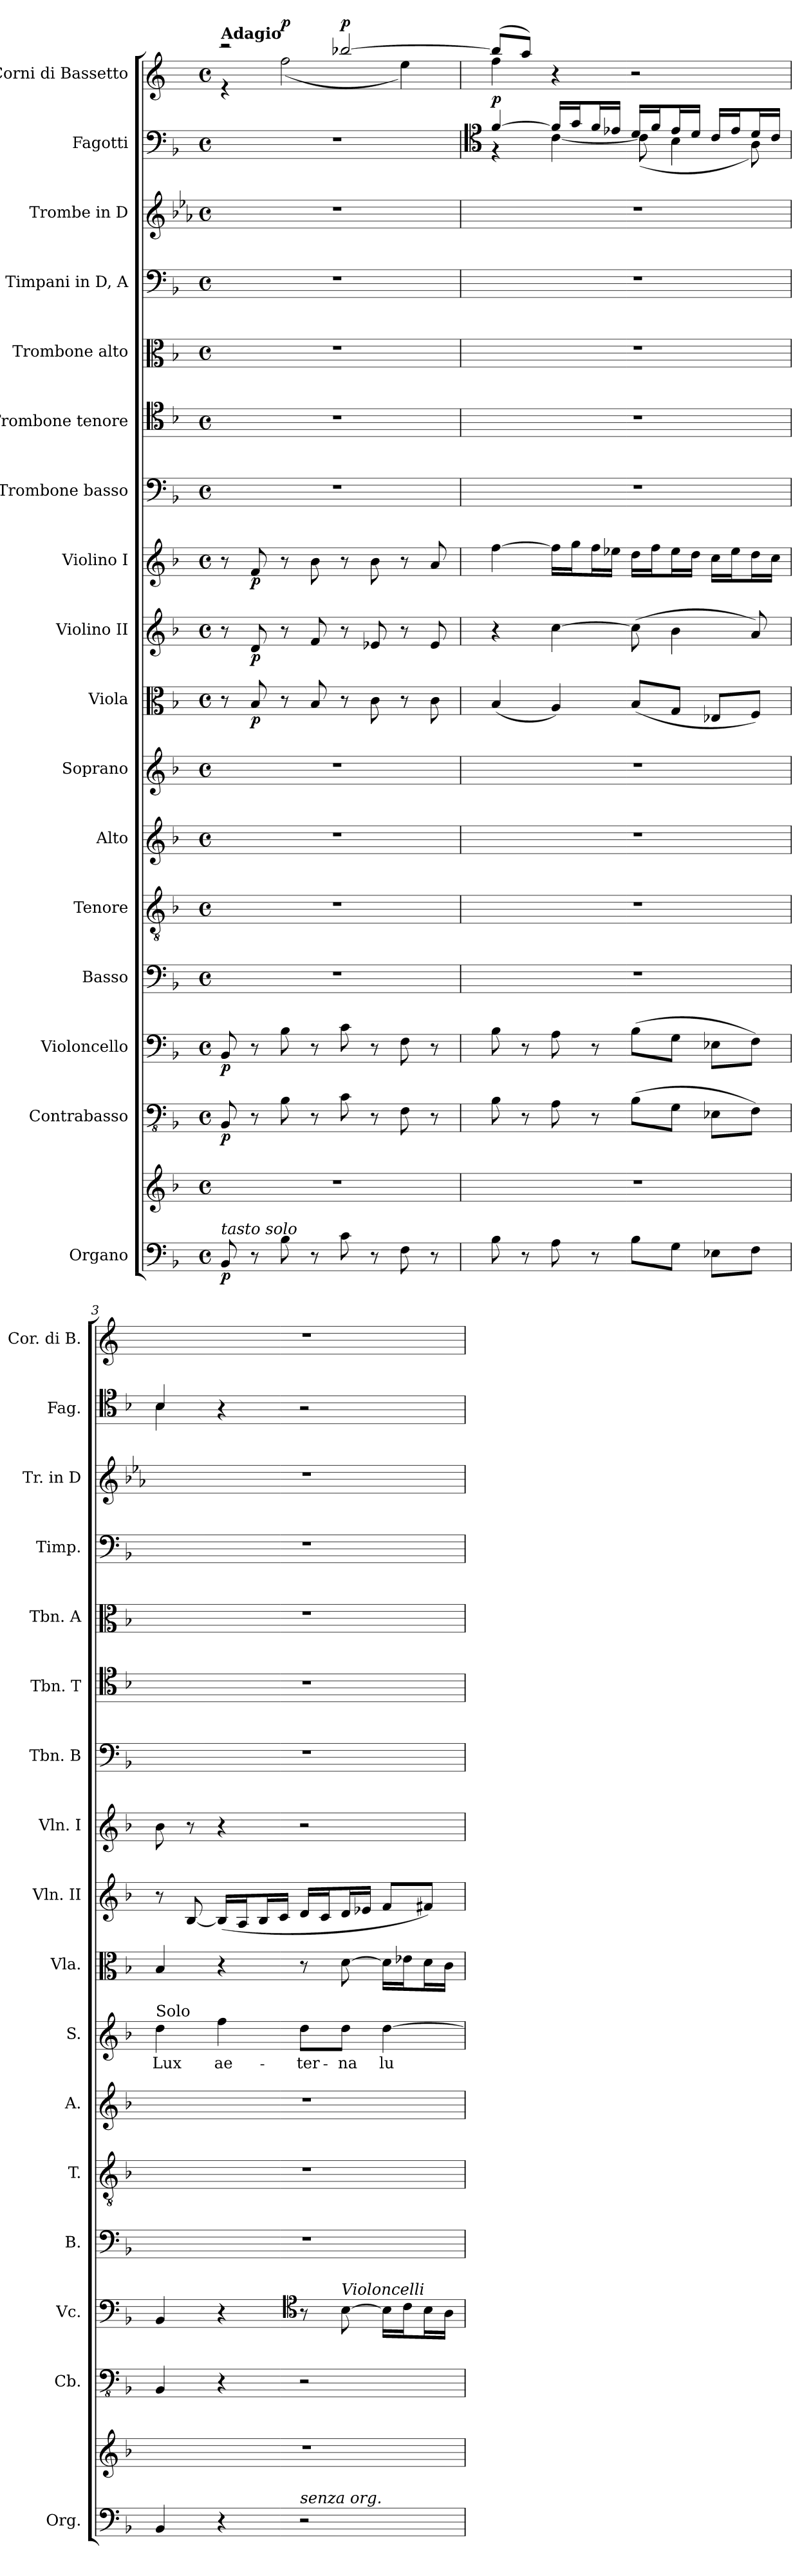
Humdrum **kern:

**kern	**kern	**dynam	**kern	**dynam	**kern	**dynam	**kern	**kern	**kern	**kern	**text	**kern	**dynam	**kern	**dynam	**kern	**dynam	**kern	**kern	**kern	**kern	**kern	**kern	**dynam	**kern	**text	**dynam
*part17	*part17	*part17	*part16	*part16	*part15	*part15	*part14	*part13	*part12	*part11	*part11	*part10	*part10	*part9	*part9	*part8	*part8	*part7	*part6	*part5	*part4	*part3	*part2	*part2	*part1	*part1	*part1
*staff18	*staff17	*staff17/18	*staff16	*staff16	*staff15	*staff15	*staff14	*staff13	*staff12	*staff11	*staff11	*staff10	*staff10	*staff9	*staff9	*staff8	*staff8	*staff7	*staff6	*staff5	*staff4	*staff3	*staff2	*staff2	*staff1	*staff1	*staff1
*I"Organo	*	*	*I"Contrabasso	*	*I"Violoncello	*	*I"Basso	*I"Tenore	*I"Alto	*I"Soprano	*	*I"Viola	*	*I"Violino II	*	*I"Violino I	*	*I"Trombone basso	*I"Trombone tenore	*I"Trombone alto	*I"Timpani in D, A	*I"Trombe in D	*I"Fagotti	*	*I"Corni di Bassetto	*	*
*I'Org.	*	*	*I'Cb.	*	*I'Vc.	*	*I'B.	*I'T.	*I'A.	*I'S.	*	*I'Vla.	*	*I'Vln. II	*	*I'Vln. I	*	*I'Tbn. B	*I'Tbn. T	*I'Tbn. A	*I'Timp.	*I'Tr. in D	*I'Fag.	*	*I'Cor. di B.	*	*
*clefF4	*clefG2	*	*clefFv4	*	*clefF4	*	*clefF4	*clefGv2	*clefG2	*clefG2	*	*clefC3	*	*clefG2	*	*clefG2	*	*clefF4	*clefC4	*clefC3	*clefF4	*clefG2	*clefF4	*	*clefG2	*	*
*	*	*	*	*	*	*	*	*	*	*	*	*	*	*	*	*	*	*	*	*	*	*ITrd-1c-2	*	*	*ITrd4c7	*	*
*k[b-]	*k[b-]	*	*k[b-]	*	*k[b-]	*	*k[b-]	*k[b-]	*k[b-]	*k[b-]	*	*k[b-]	*	*k[b-]	*	*k[b-]	*	*k[b-]	*k[b-]	*k[b-]	*k[b-]	*k[b-]	*k[b-]	*	*k[b-]	*	*
*M4/4	*M4/4	*	*M4/4	*	*M4/4	*	*M4/4	*M4/4	*M4/4	*M4/4	*	*M4/4	*	*M4/4	*	*M4/4	*	*M4/4	*M4/4	*M4/4	*M4/4	*M4/4	*M4/4	*	*M4/4	*	*
*met(c)	*met(c)	*	*met(c)	*	*met(c)	*	*met(c)	*met(c)	*met(c)	*met(c)	*	*met(c)	*	*met(c)	*	*met(c)	*	*met(c)	*met(c)	*met(c)	*met(c)	*met(c)	*met(c)	*	*met(c)	*	*
=1	=1	=1	=1	=1	=1	=1	=1	=1	=1	=1	=1	=1	=1	=1	=1	=1	=1	=1	=1	=1	=1	=1	=1	=1	=1	=1	=1
*	*	*	*	*	*	*	*	*	*	*	*	*	*	*	*	*	*	*	*	*	*	*	*	*	*^	*	*
!	!	!	!	!	!	!	!	!	!	!	!	!	!	!	!	!	!	!	!	!	!	!	!	!	!LO:TX:a:B:t=Adagio	!	!	!
!LO:TX:a:i:t=tasto solo	!	!	!	!	!	!	!	!	!	!	!	!	!	!	!	!	!	!	!	!	!	!	!	!	!	!	!	!
!	!	!LO:DY:b=2	!	!LO:DY:b	!	!LO:DY:b	!	!	!	!	!	!	!	!	!	!	!	!	!	!	!	!	!	!	!	!	!	!
8BB-/	1r	p	8BBB-/	p	8BB-/	p	1r	1r	1r	1r	.	8r	.	8r	.	8r	.	1r	1r	1r	1r	1r	1r	.	2r	4r	.	.
!	!	!	!	!	!	!	!	!	!	!	!	!	!LO:DY:b	!	!LO:DY:b	!	!LO:DY:b	!	!	!	!	!	!	!	!	!	!	!
8r	.	.	8r	.	8r	.	.	.	.	.	.	8B-/	p	8d/	p	8f/	p	.	.	.	.	.	.	.	.	.	.	.
!	!	!	!	!	!	!	!	!	!	!	!	!	!	!	!	!	!	!	!	!	!	!	!	!	!	!	!	!LO:DY:b
8B-\	.	.	8BB-\	.	8B-\	.	.	.	.	.	.	8r	.	8r	.	8r	.	.	.	.	.	.	.	.	.	(<2b-\	.	p
8r	.	.	8r	.	8r	.	.	.	.	.	.	8B-/	.	8f/	.	8b-\	.	.	.	.	.	.	.	.	.	.	.	.
!	!	!	!	!	!	!	!	!	!	!	!	!	!	!	!	!	!	!	!	!	!	!	!	!	!	!	!	!LO:DY:a
8c\	.	.	8C\	.	8c\	.	.	.	.	.	.	8r	.	8r	.	8r	.	.	.	.	.	.	.	.	[2ee-X/	.	.	p
8r	.	.	8r	.	8r	.	.	.	.	.	.	8c\	.	8e-X/	.	8b-\	.	.	.	.	.	.	.	.	.	.	.	.
8F\	.	.	8FF\	.	8F\	.	.	.	.	.	.	8r	.	8r	.	8r	.	.	.	.	.	.	.	.	.	4a\)	.	.
8r	.	.	8r	.	8r	.	.	.	.	.	.	8c\	.	8e-/	.	8a/	.	.	.	.	.	.	.	.	.	.	.	.
=2	=2	=2	=2	=2	=2	=2	=2	=2	=2	=2	=2	=2	=2	=2	=2	=2	=2	=2	=2	=2	=2	=2	=2	=2	=2	=2	=2	=2
*	*	*	*	*	*	*	*	*	*	*	*	*	*	*	*	*	*	*	*	*	*	*	*clefC4	*	*	*	*	*
*	*	*	*	*	*	*	*	*	*	*	*	*	*	*	*	*	*	*	*	*	*	*	*^	*	*	*	*	*
!	!	!	!	!	!	!	!	!	!	!	!	!	!	!	!	!	!	!	!	!	!	!	!	!	!LO:DY:a	!	!	!	!
8B-\	1r	.	8BB-\	.	8B-\	.	1r	1r	1r	1r	.	(<4B-/	.	4r	.	[4ff\	.	1r	1r	1r	1r	1r	[4f/	4r	p	(>8ee-/L]	4b-\	.	.
8r	.	.	8r	.	8r	.	.	.	.	.	.	.	.	.	.	.	.	.	.	.	.	.	.	.	.	8dd/J)	.	.	.
8A\	.	.	8AA\	.	8A\	.	.	.	.	.	.	4A/)	.	[4cc\	.	16ff\LL]	.	.	.	.	.	.	16f/LL]	[4c\	.	4r	2.ryy	.	.
.	.	.	.	.	.	.	.	.	.	.	.	.	.	.	.	16gg\J	.	.	.	.	.	.	16g/J	.	.	.	.	.	.
8r	.	.	8r	.	8r	.	.	.	.	.	.	.	.	.	.	16ff\L	.	.	.	.	.	.	16f/L	.	.	.	.	.	.
.	.	.	.	.	.	.	.	.	.	.	.	.	.	.	.	16ee-X\JJ	.	.	.	.	.	.	16e-X/JJ	.	.	.	.	.	.
8B-\L	.	.	(>8BB-\L	.	(>8B-\L	.	.	.	.	.	.	(<8B-/L	.	(>8cc\]	.	16dd\LL	.	.	.	.	.	.	16d/LL	(<8c\]	.	2r	.	.	.
.	.	.	.	.	.	.	.	.	.	.	.	.	.	.	.	16ff\J	.	.	.	.	.	.	16f/J	.	.	.	.	.	.
8G\J	.	.	8GG\J	.	8G\J	.	.	.	.	.	.	8G/J	.	4b-\	.	16ee-\L	.	.	.	.	.	.	16e-/L	4B-\	.	.	.	.	.
.	.	.	.	.	.	.	.	.	.	.	.	.	.	.	.	16dd\JJ	.	.	.	.	.	.	16d/JJ	.	.	.	.	.	.
8E-X\L	.	.	8EE-X\L	.	8E-X\L	.	.	.	.	.	.	8E-X/L	.	.	.	16cc\LL	.	.	.	.	.	.	16c/LL	.	.	.	.	.	.
.	.	.	.	.	.	.	.	.	.	.	.	.	.	.	.	16ee-\J	.	.	.	.	.	.	16e-/J	.	.	.	.	.	.
8F\J	.	.	8FF\J)	.	8F\J)	.	.	.	.	.	.	8F/J)	.	8a/)	.	16dd\L	.	.	.	.	.	.	16d/L	8A\)	.	.	.	.	.
.	.	.	.	.	.	.	.	.	.	.	.	.	.	.	.	16cc\JJ	.	.	.	.	.	.	16c/JJ	.	.	.	.	.	.
*	*	*	*	*	*	*	*	*	*	*	*	*	*	*	*	*	*	*	*	*	*	*	*	*	*	*v	*v	*	*
=3	=3	=3	=3	=3	=3	=3	=3	=3	=3	=3	=3	=3	=3	=3	=3	=3	=3	=3	=3	=3	=3	=3	=3	=3	=3	=3	=3	=3
!	!	!	!	!	!	!	!	!	!	!LO:TX:a:t=Solo	!	!	!	!	!	!	!	!	!	!	!	!	!	!	!	!	!	!
!	!	!	!	!	!	!	!	!	!	!	!LO:LY:b	!	!	!	!	!	!	!	!	!	!	!	!	!	!	!	!	!
4BB-/	1r	.	4BBB-/	.	4BB-/	.	1r	1r	1r	4dd\	Lux	4B-/	.	8r	.	8b-\	.	1r	1r	1r	1r	1r	4B-/	4B-\	.	1r	.	.
.	.	.	.	.	.	.	.	.	.	.	.	.	.	[8B-/	.	8r	.	.	.	.	.	.	.	.	.	.	.	.
!	!	!	!	!	!	!	!	!	!	!	!LO:LY:b	!	!	!	!	!	!	!	!	!	!	!	!	!	!	!	!	!
4r	.	.	4r	.	4r	.	.	.	.	4ff\	ae-	4r	.	(<16B-/LL]	.	4r	.	.	.	.	.	.	4r	2.ryy	.	.	.	.
.	.	.	.	.	.	.	.	.	.	.	.	.	.	16A/J	.	.	.	.	.	.	.	.	.	.	.	.	.	.
.	.	.	.	.	.	.	.	.	.	.	.	.	.	16B-/L	.	.	.	.	.	.	.	.	.	.	.	.	.	.
.	.	.	.	.	.	.	.	.	.	.	.	.	.	16c/JJ	.	.	.	.	.	.	.	.	.	.	.	.	.	.
*	*	*	*	*	*clefC4	*	*	*	*	*	*	*	*	*	*	*	*	*	*	*	*	*	*	*	*	*	*	*
!LO:TX:a:i:t=senza org.	!	!	!	!	!	!	!	!	!	!	!	!	!	!	!	!	!	!	!	!	!	!	!	!	!	!	!	!
!	!	!	!	!	!	!	!	!	!	!	!LO:LY:b	!	!	!	!	!	!	!	!	!	!	!	!	!	!	!	!	!
2r	.	.	2r	.	8r	.	.	.	.	8dd\L	-ter-	8r	.	16d/LL	.	2r	.	.	.	.	.	.	2r	.	.	.	.	.
.	.	.	.	.	.	.	.	.	.	.	.	.	.	16c/J	.	.	.	.	.	.	.	.	.	.	.	.	.	.
!	!	!	!	!	!LO:TX:a:i:t=Violoncelli	!	!	!	!	!	!	!	!	!	!	!	!	!	!	!	!	!	!	!	!	!	!	!
!	!	!	!	!	!	!	!	!	!	!	!LO:LY:b	!	!	!	!	!	!	!	!	!	!	!	!	!	!	!	!	!
.	.	.	.	.	[8B-\	.	.	.	.	8dd\J	-na	[8d\	.	16d/L	.	.	.	.	.	.	.	.	.	.	.	.	.	.
.	.	.	.	.	.	.	.	.	.	.	.	.	.	16e-X/JJ	.	.	.	.	.	.	.	.	.	.	.	.	.	.
!	!	!	!	!	!	!	!	!	!	!	!LO:LY:b	!	!	!	!	!	!	!	!	!	!	!	!	!	!	!	!	!
.	.	.	.	.	16B-\LL]	.	.	.	.	[4dd\	lu-	16d\LL]	.	8f/L	.	.	.	.	.	.	.	.	.	.	.	.	.	.
.	.	.	.	.	16c\J	.	.	.	.	.	.	16e-X\J	.	.	.	.	.	.	.	.	.	.	.	.	.	.	.	.
.	.	.	.	.	16B-\L	.	.	.	.	.	.	16d\L	.	8f#X/J)	.	.	.	.	.	.	.	.	.	.	.	.	.	.
.	.	.	.	.	16A\JJ	.	.	.	.	.	.	16c\JJ	.	.	.	.	.	.	.	.	.	.	.	.	.	.	.	.
*	*	*	*	*	*	*	*	*	*	*	*	*	*	*	*	*	*	*	*	*	*	*	*v	*v	*	*	*	*
=	=	=	=	=	=	=	=	=	=	=	=	=	=	=	=	=	=	=	=	=	=	=	=	=	=	=	=
*-	*-	*-	*-	*-	*-	*-	*-	*-	*-	*-	*-	*-	*-	*-	*-	*-	*-	*-	*-	*-	*-	*-	*-	*-	*-	*-	*-
